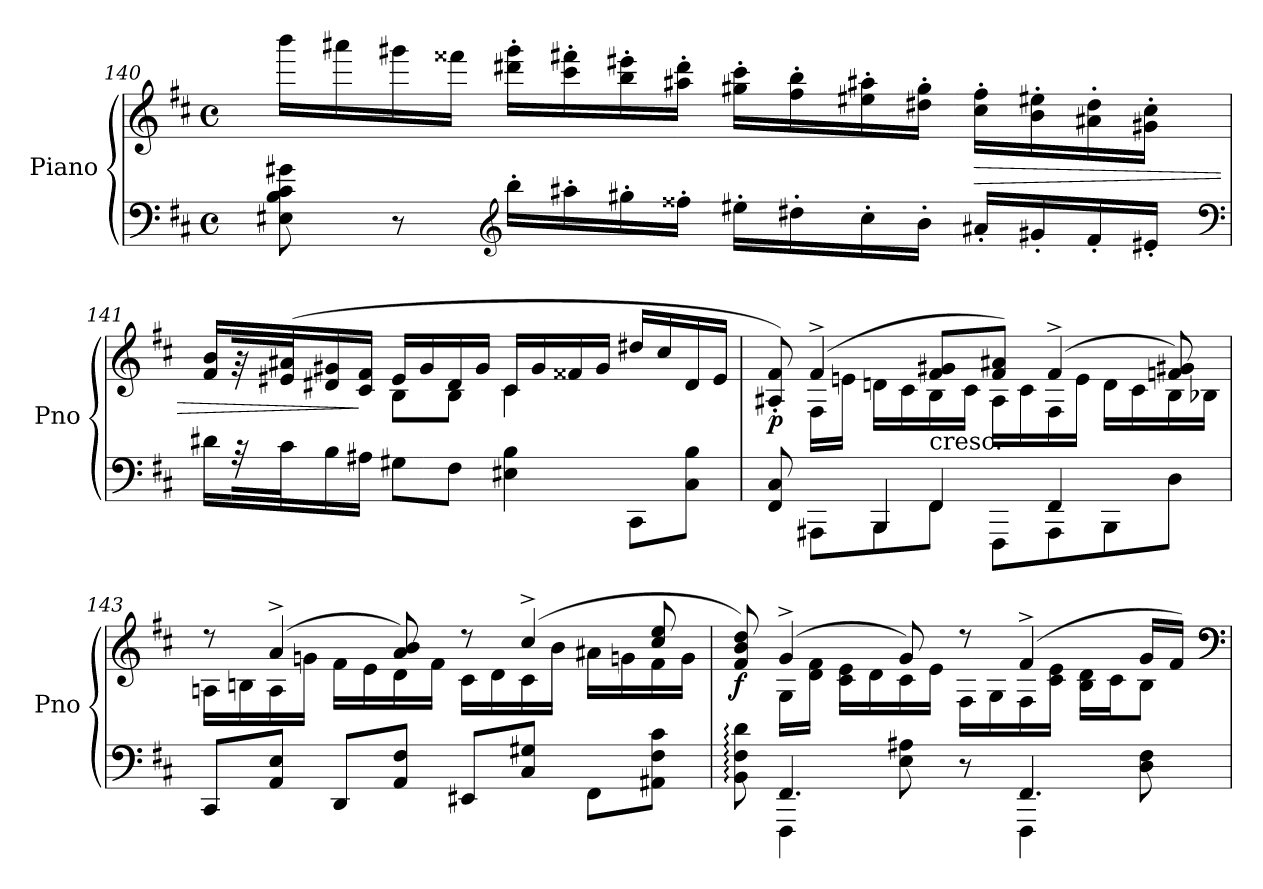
**kern	**kern	**dynam
*part1	*part1	*part1
*staff2	*staff1	*staff1/2
*I"Piano	*	*
*I'Pno	*	*
!!LO:LB:g=z
*clefF4	*clefG2	*
*k[f#c#]	*k[f#c#]	*
*D:	*D:	*
*M4/4	*M4/4	*
*met(c)	*met(c)	*
=140	=140	=140
8E#X\ 8B\ 8c#\ 8g#X\	16bbb\LL	.
.	16aaa#X\	.
8r	16ggg#X\	.
.	16fff##X\JJ	.
*clefG2	*	*
16bb'\LL	16ddd#X\' 16ggg#\'LL	.
16aa#X'\	16ccc#\' 16fff#X\'	.
16gg#X'\	16bb\' 16eee#X\'	.
16ff##X'\JJ	16aa#X\' 16ddd#\'JJ	.
16ee#X'\LL	16gg#X\' 16ccc#\'LL	.
16dd#X'\	16ff#\' 16bb\'	.
16cc#'\	16ee#\' 16aa#X\'	.
16b'\JJ	16dd#X\' 16gg#\'JJ	.
!	!	!LO:HP:b
16a#X'/LL	16cc#\' 16ff#\'LL	>
16g#X'/	16b\' 16ee#X\'	.
16f#'/	16a#X\' 16dd#\'	.
16e#X'/JJ	16g#X\' 16cc#\'JJ	.
*clefF4	*	*
=141	=141	=141
*^	*^	*
16ryy	16d#X\LL	16ryy	16f#/ 16b/LL	.
32rA	32ryy	32rg	32ryy	.
32ryy	32c#\K	32ryy	(32e#X/ 32a#X/K	.
16ryy	16B\	16ryy	16d#X/ 16g#X/	.
16ryy	16A#X\JJ	16ryy	16c#/ 16f#/JJ	]
8G#X\L	2.ryy	16e#/LL	8B\L	.
.	.	16g#/	.	.
8F#\J	.	16d#/	8B\J	.
.	.	16g#/JJ	.	.
4E#X\ 4B\	.	16c#/LL	4c#\	.
.	.	16g#/	.	.
.	.	16f##X/	.	.
.	.	16g#/JJ	.	.
8CC#\L	.	16dd#X/LL	4ryy	.
.	.	16cc#/	.	.
8C#\ 8B\J	.	16d#/	.	.
.	.	16e#/JJ	.	.
!!LO:LB:g=z	!!
=142	=142	=142	=142	=142
*	*^	*	*	*
!	!	!	!	!	!LO:DY:b
8FF#/ 8C#/	4ryy	4.ryy	8A#X/' 8f#/')	8ryy	p
8AAA#X\L	.	.	(4f#^/	16F#\LL	.
.	.	.	.	16en\JJ	.
8BBB\	4BBB/	.	.	16dn\LL	.
.	.	.	.	16c#\	.
!	!	!	!LO:TX:b:t=cresc.	!	!
8FF#\J	.	4FF#/	8f#/ 8g#X/L	16B\	.
.	.	.	.	16c#\JJ	.
8FFF#\L	8ryy	.	8f#/ 8a#X/J)	16A#\LL	.
.	.	.	.	16c#\	.
8AAA#\	4FF#/	4.ryy	(4f#^/	16F#\	.
.	.	.	.	16e\JJ	.
8BBB\	.	.	.	16d\LL	.
.	.	.	.	16c#\	.
8D\J	8ryy	.	8fn/ 8g#X/)	16B\	.
.	.	.	.	16B-X\JJ	.
*v	*v	*v	*	*	*
=143	=143	=143	=143
8CC#/L	8rdd	16An\LL	.
.	.	16Bn\	.
8AA/ 8E/J	(4a^/	16A\	.
.	.	16gn\JJ	.
8DD/L	.	16f#\LL	.
.	.	16e\	.
8AA/ 8F#/J	8a/ 8b/)	16d\	.
.	.	16f#\JJ	.
8EE#X/L	8rdd	16c#\LL	.
.	.	16d\	.
8C#/ 8G#X/J	(4cc#^/	16c#\	.
.	.	16b\JJ	.
8FF#\L	.	16a#X\LL	.
.	.	16gn\	.
8AA#X\ 8F#\ 8c#\J	8cc#/ 8ee/	16f#\	.
.	.	16g\JJ	.
!!LO:LB:g=z	!!
=144	=144	=144	=144
*^	*	*	*
!	!	!	!	!LO:DY:b
8BB\: 8F#\: 8d\:	8ryy	8f#/ 8b/ 8dd/)	8ryy	f
4.FF#/	4FFF#\	(4g^/	16G\LL	.
.	.	.	16d\ 16f#\JJ	.
.	.	.	16c#\ 16e\LL	.
.	.	.	16d\	.
.	8E\ 8A#X\	8g/)	16c#\	.
.	.	.	16e\JJ	.
8r	8ryy	8r	16F#\LL	.
.	.	.	16G\	.
4.FF#/	4FFF#\	(4f#^/	16F#\	.
.	.	.	16c#\ 16e\JJ	.
.	.	.	16B\ 16d\LL	.
.	.	.	16c#\J	.
.	8D\ 8F#\	16g/LL	8B\J	.
.	.	16f#/JJ)	.	.
*v	*v	*	*	*
*	*v	*v	*
*	*clefF4	*
=	=	=
*-	*-	*-
